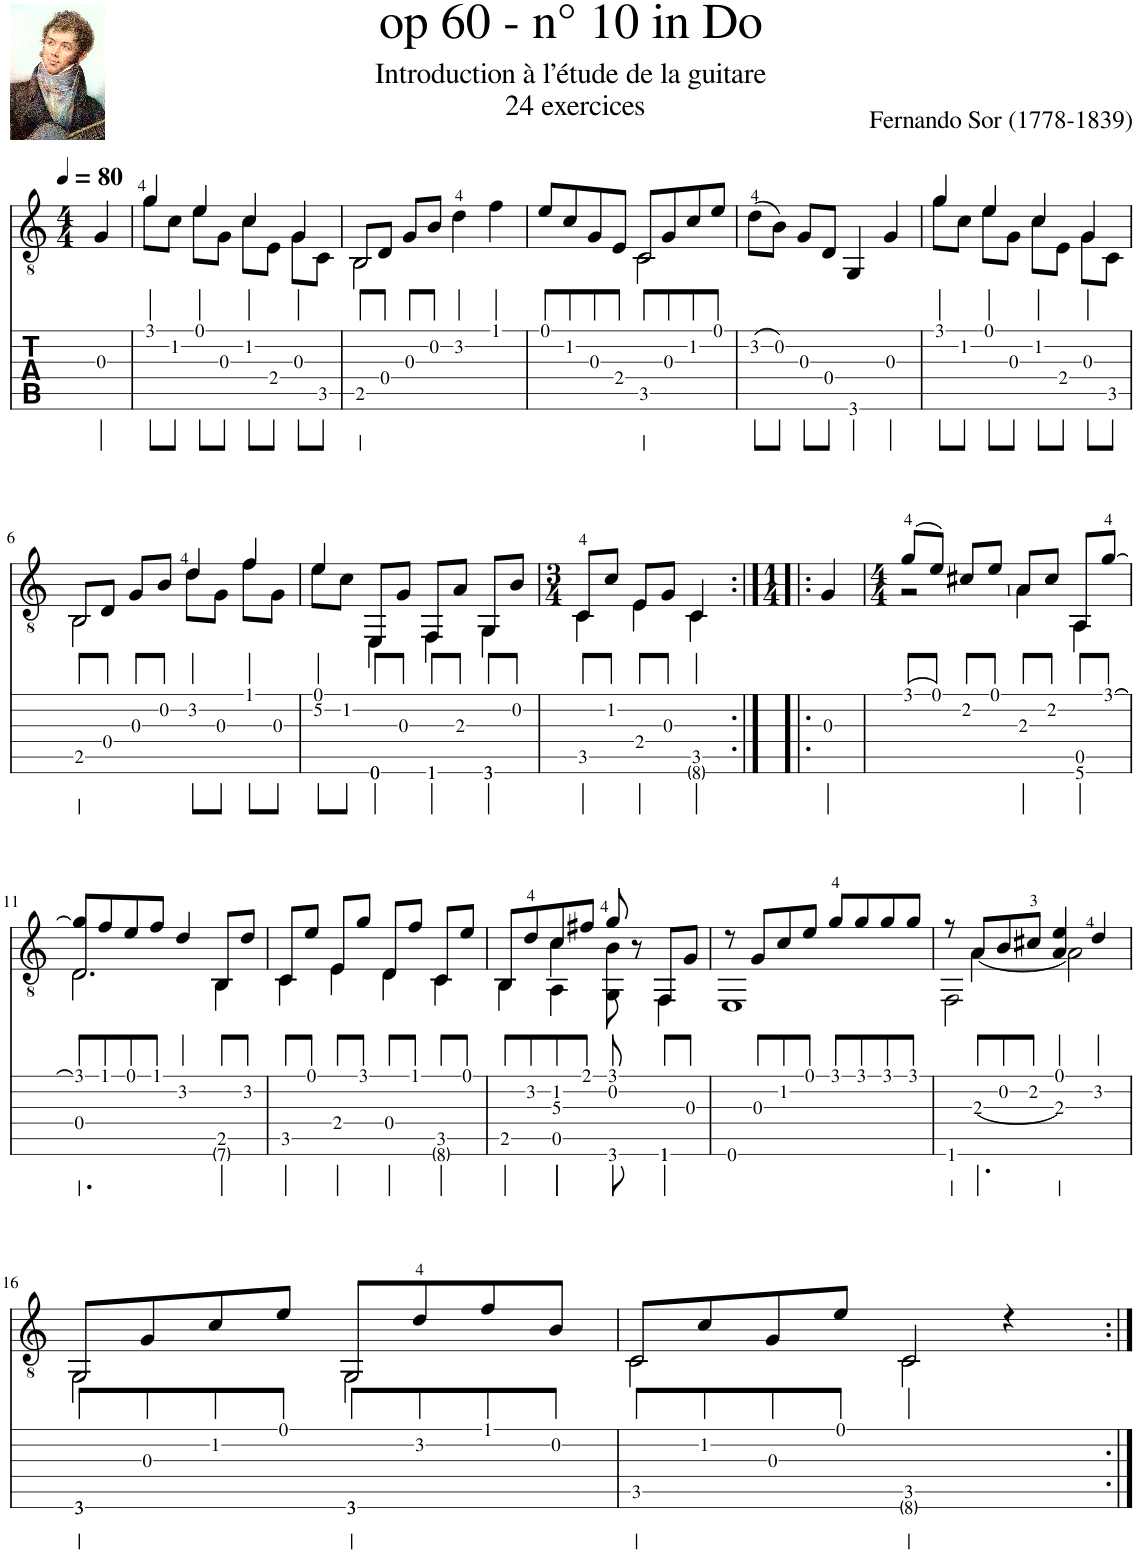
**kern	**kern
*part2	*part1
*staff2	*staff1
*I"Chitarra classica (Intavolatura)	*I"Chitarra classica
*stria6	*
*	*clefGv2
*k[]	*k[]
*M4/4	*M4/4
*MM80	*MM80
=	=
4G\	4G/
=1	=1
*^	*^
4g/	8g\L	4g/	8g\L
.	8c\J	.	8c\J
4e/	8e\L	4e/	8e\L
.	8G\J	.	8G\J
4c/	8c\L	4c/	8c\L
.	8E\J	.	8E\J
4G/	8G\L	4G/	8G\L
.	8C\J	.	8C\J
=2	=2	=2	=2
!LO:N:head=open	!	!LO:N:head=open	!
8BB/L	2BB\	8BB/L	2BB\
8D/J	.	8D/J	.
8G/L	.	8G/L	.
8B/J	.	8B/J	.
4d/	2ryy	4d\	2ryy
4f/	.	4f\	.
=3	=3	=3	=3
8e/L	2ryy	8e/L	2ryy
8c/	.	8c/	.
8G/	.	8G/	.
8E/J	.	8E/J	.
!LO:N:head=open	!	!LO:N:head=open	!
8C/L	2C\	8C/L	2C\
8G/	.	8G/	.
8c/	.	8c/	.
8e/J	.	8e/J	.
*v	*v	*	*
*	*v	*v
=4	=4
(8d\L	(8d\L
8B\J)	8B\J)
8G\L	8G/L
8D\J	8D/J
4GG\	4GG/
4G\	4G/
=5	=5
*^	*^
4g/	8g\L	4g/	8g\L
.	8c\J	.	8c\J
4e/	8e\L	4e/	8e\L
.	8G\J	.	8G\J
4c/	8c\L	4c/	8c\L
.	8E\J	.	8E\J
4G/	8G\L	4G/	8G\L
.	8C\J	.	8C\J
!!LO:LB:g=z	!!
=6	=6	=6	=6
!LO:N:head=open	!	!LO:N:head=open	!
8BB/L	2BB\	8BB/L	2BB\
8D/J	.	8D/J	.
8G/L	.	8G/L	.
8B/J	.	8B/J	.
4d/	8d\L	4d/	8d\L
.	8G\J	.	8G\J
4f/	8f\L	4f/	8f\L
.	8G\J	.	8G\J
=7	=7	=7	=7
4e/	8e\L	4e/	8e\L
.	8c\J	.	8c\J
8EE/L	4EE\	8EE/L	4EE\
8G/J	.	8G/J	.
8FF/L	4FF\	8FF/L	4FF\
8A/J	.	8A/J	.
8GG/L	4GG\	8GG/L	4GG\
8B/J	.	8B/J	.
=8	=8	=8	=8
*M3/4	*	*M3/4	*
8C/L	4C\	8C/L	4C\
8c/J	.	8c/J	.
8E/L	4E\	8E/L	4E\
8G/J	.	8G/J	.
4C/	4C\	4C/	4C\
*v	*v	*	*
*	*v	*v
=9:|!|:	=9:|!|:
*M1/4	*M1/4
4G\	4G/
=10	=10
*M4/4	*M4/4
*^	*^
(8g/L	2r	(8g/L	2r
8e/J)	.	8e/J)	.
8c#X/L	.	8c#X/L	.
8e/J	.	8e/J	.
8A/L	4A\	8A/L	4A\
8c#/J	.	8c#/J	.
8AA/L	4AA\	8AA/L	4AA\
[8g/J	.	[8g/J	.
!!LO:LB:g=z	!!
=11	=11	=11	=11
!LO:N:n=1:head=open	!	!LO:N:n=1:head=open	!
8D/ 8g/]L	2.D\	8D/ 8g/]L	2.D\
8f/	.	8f/	.
8e/	.	8e/	.
8f/J	.	8f/J	.
4d/	.	4d/	.
8BB/L	4BB\	8BB/L	4BB\
8d/J	.	8d/J	.
=12	=12	=12	=12
8C/L	4C\	8C/L	4C\
8e/J	.	8e/J	.
8E/L	4E\	8E/L	4E\
8g/J	.	8g/J	.
8D/L	4D\	8D/L	4D\
8f/J	.	8f/J	.
8C/L	4C\	8C/L	4C\
8e/J	.	8e/J	.
=13	=13	=13	=13
*	*^	*	*^
8BB/L	4BB\	4ryy	8BB/L	4BB\	4ryy
8d/	.	.	8d/	.	.
8c/	4AA\	4c\	8c/	4AA\	4c\
8f#X/J	.	.	8f#X/J	.	.
8g/	8GG\ 8B\	2ryy	8g/	8GG\ 8B\	2ryy
8r	8ryy	.	8r	8ryy	.
8FF/L	4FF\	.	8FF/L	4FF\	.
8G/J	.	.	8G/J	.	.
*	*v	*v	*	*	*
*	*	*	*v	*v
=14	=14	=14	=14
8r	1EE	8r	1EE
8G/L	.	8G/L	.
8c/	.	8c/	.
8e/J	.	8e/J	.
8g/L	.	8g/L	.
8g/	.	8g/	.
8g/	.	8g/	.
8g/J	.	8g/J	.
=15	=15	=15	=15
*	*^	*	*^
8r	8ryy	2FF\	8r	8ryy	2FF\
8A/L	[4.A\	.	8A/L	[4.A\	.
8B/	.	.	8B/	.	.
8c#X/J	.	.	8c#X/J	.	.
4A/ 4e/	2A\]	2ryy	4A/ 4e/	2A\]	2ryy
4d/	.	.	4d/	.	.
*v	*v	*v	*	*	*
*	*v	*v	*v
!!LO:LB:g=z
=16	=16
!LO:N:head=open	!LO:N:head=open
*^	*^
8GG/L	2GG\	8GG/L	2GG\
8G/	.	8G/	.
8c/	.	8c/	.
8e/J	.	8e/J	.
!LO:N:head=open	!	!LO:N:head=open	!
8GG/L	2GG\	8GG/L	2GG\
8d/	.	8d/	.
8f/	.	8f/	.
8B/J	.	8B/J	.
=17	=17	=17	=17
!LO:N:head=open	!	!LO:N:head=open	!
8C/L	2C\	8C/L	2C\
8c/	.	8c/	.
8G/	.	8G/	.
8e/J	.	8e/J	.
!LO:N:head=open	!	!LO:N:head=open	!
4C/	2C\	4C/	2C\
4r	.	4r	.
*v	*v	*	*
*	*v	*v
=:|!	=:|!
*-	*-
